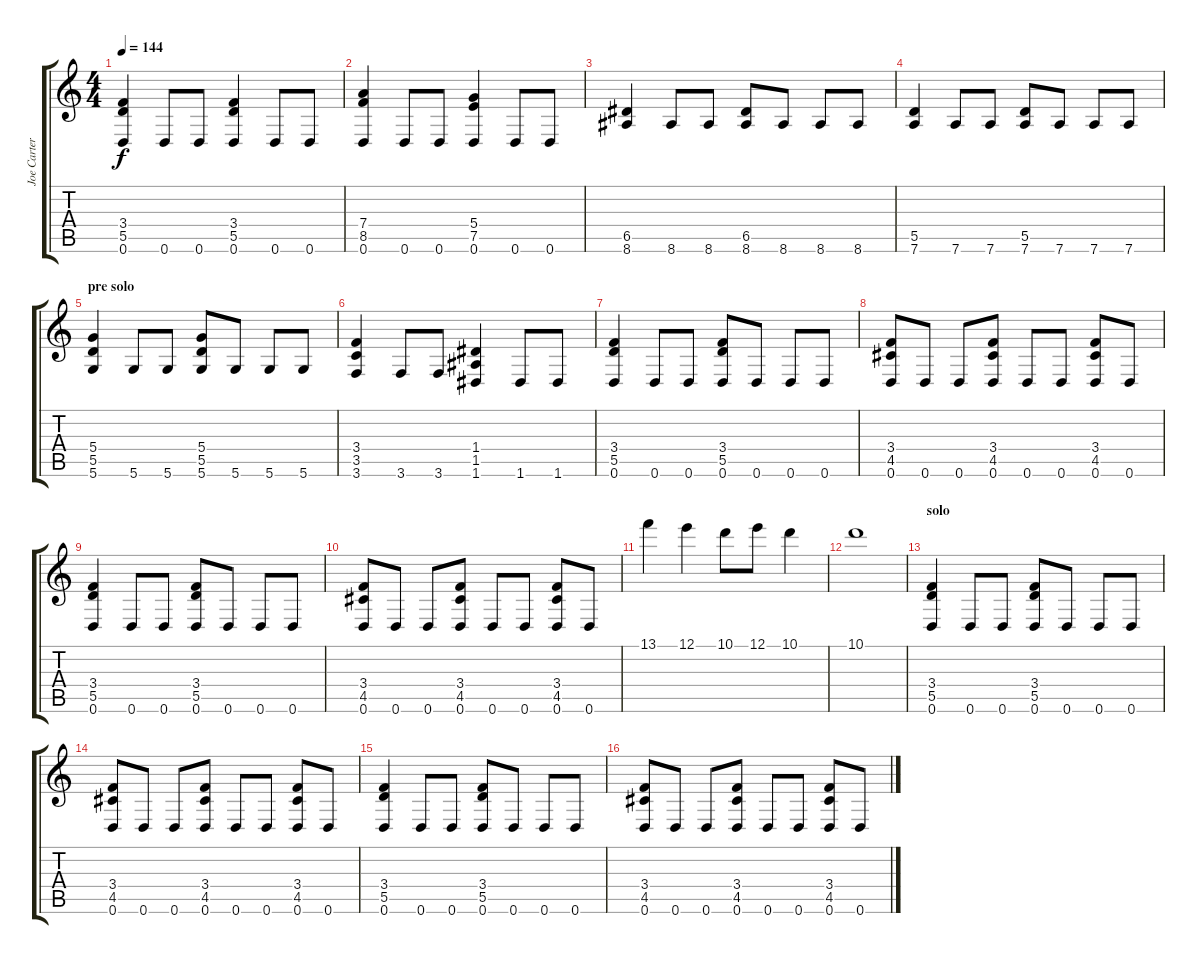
\track ("Joe Carter (Second Guitar)" "Joe Carter") {instrument overdrivenguitar}
\staff {score tabs}
\tuning (E4 B3 G3 D3 A2 D2) {hide}
\ts (4 4)
\tempo 144
\clef g2
\ks c
(3.4 5.5 0.6).4{dy f} 0.6.8 0.6.8 (3.4 5.5 0.6).4 0.6.8 0.6.8 |
(7.4 8.5 0.6).4 0.6.8 0.6.8 (5.4 7.5 0.6).4 0.6.8 0.6.8 |
(6.5 8.6).4 8.6.8 8.6.8 (6.5 8.6).8 8.6.8 8.6.8 8.6.8 |
(5.5 7.6).4 7.6.8 7.6.8 (5.5 7.6).8 7.6.8 7.6.8 7.6.8 |
\section ("" "pre solo")
(5.4 5.5 5.6).4 5.6.8 5.6.8 (5.4 5.5 5.6).8 5.6.8 5.6.8 5.6.8 |
(3.4 3.5 3.6).4 3.6.8 3.6.8 (1.4 1.5 1.6).4 1.6.8 1.6.8 |
(3.4 5.5 0.6).4 0.6.8 0.6.8 (3.4 5.5 0.6).8 0.6.8 0.6.8 0.6.8 |
(3.4 4.5 0.6).8 0.6.8 0.6.8 (3.4 4.5 0.6).8 0.6.8 0.6.8 (3.4 4.5 0.6).8 0.6.8 |
(3.4 5.5 0.6).4 0.6.8 0.6.8 (3.4 5.5 0.6).8 0.6.8 0.6.8 0.6.8 |
(3.4 4.5 0.6).8 0.6.8 0.6.8 (3.4 4.5 0.6).8 0.6.8 0.6.8 (3.4 4.5 0.6).8 0.6.8 |
13.1.4 12.1.4 10.1.8 12.1.8 10.1.4 |
10.1.1 |
\section ("" "solo")
(3.4 5.5 0.6).4 0.6.8 0.6.8 (3.4 5.5 0.6).8 0.6.8 0.6.8 0.6.8 |
(3.4 4.5 0.6).8 0.6.8 0.6.8 (3.4 4.5 0.6).8 0.6.8 0.6.8 (3.4 4.5 0.6).8 0.6.8 |
(3.4 5.5 0.6).4 0.6.8 0.6.8 (3.4 5.5 0.6).8 0.6.8 0.6.8 0.6.8 |
(3.4 4.5 0.6).8 0.6.8 0.6.8 (3.4 4.5 0.6).8 0.6.8 0.6.8 (3.4 4.5 0.6).8 0.6.8
